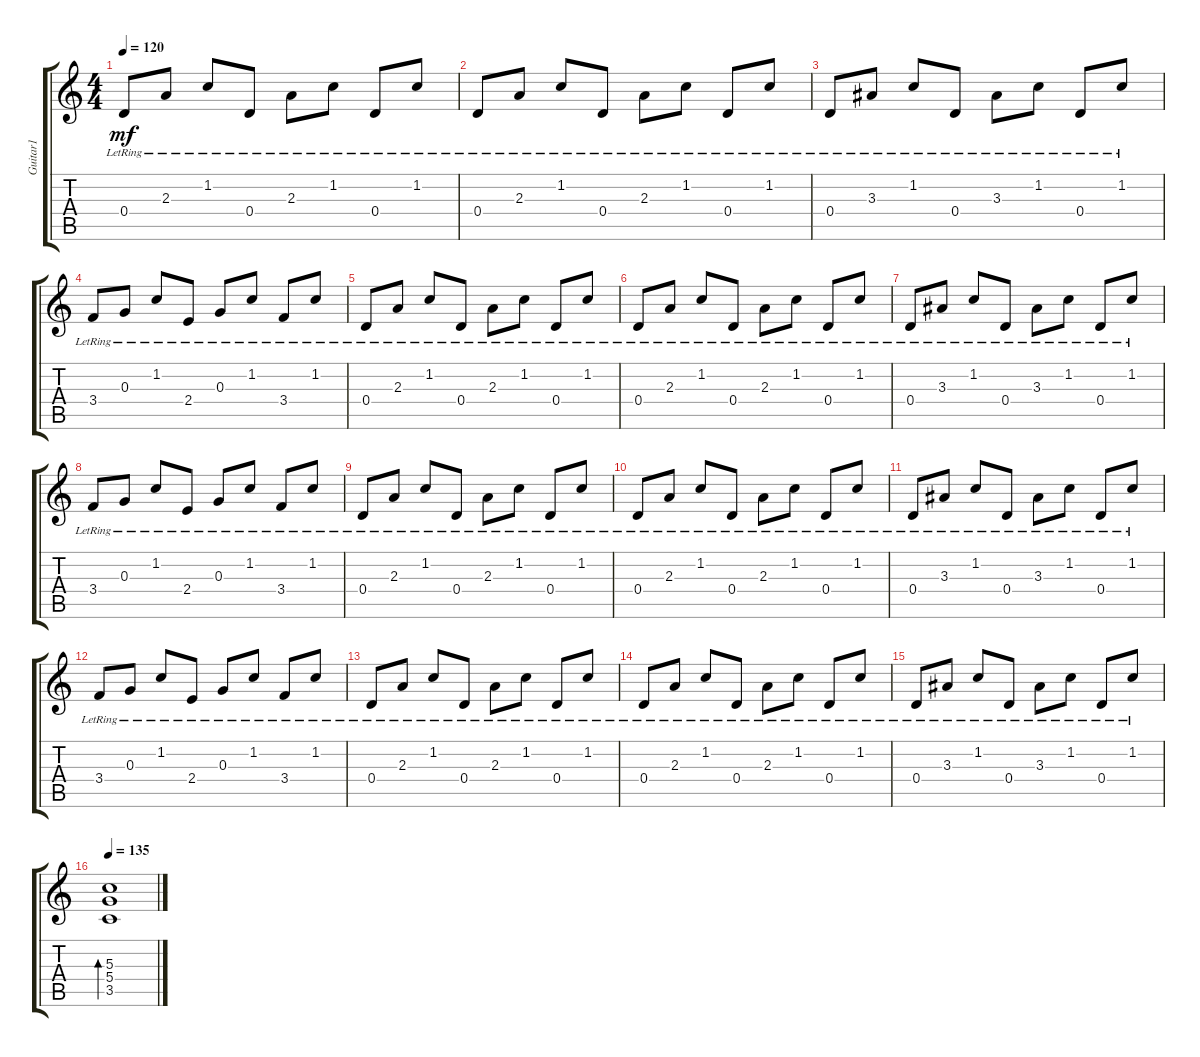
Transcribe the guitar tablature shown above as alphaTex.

\track ("Guitar1" "Guitar1") {instrument acousticguitarsteel}
\staff {score tabs}
\tuning (E4 B3 G3 D3 A2 E2) {hide}
\ts (4 4)
\tempo 120
\clef g2
\ks c
0.4{lr}.8{dy mf} 2.3{lr}.8 1.2{lr}.8 0.4{lr}.8 2.3{lr}.8 1.2{lr}.8 0.4{lr}.8 1.2{lr}.8 |
0.4{lr}.8 2.3{lr}.8 1.2{lr}.8 0.4{lr}.8 2.3{lr}.8 1.2{lr}.8 0.4{lr}.8 1.2{lr}.8 |
0.4{lr}.8 3.3{lr}.8 1.2{lr}.8 0.4{lr}.8 3.3{lr}.8 1.2{lr}.8 0.4{lr}.8 1.2{lr}.8 |
3.4{lr}.8 0.3{lr}.8 1.2{lr}.8 2.4{lr}.8 0.3{lr}.8 1.2{lr}.8 3.4{lr}.8 1.2{lr}.8 |
0.4{lr}.8 2.3{lr}.8 1.2{lr}.8 0.4{lr}.8 2.3{lr}.8 1.2{lr}.8 0.4{lr}.8 1.2{lr}.8 |
0.4{lr}.8 2.3{lr}.8 1.2{lr}.8 0.4{lr}.8 2.3{lr}.8 1.2{lr}.8 0.4{lr}.8 1.2{lr}.8 |
0.4{lr}.8 3.3{lr}.8 1.2{lr}.8 0.4{lr}.8 3.3{lr}.8 1.2{lr}.8 0.4{lr}.8 1.2{lr}.8 |
3.4{lr}.8 0.3{lr}.8 1.2{lr}.8 2.4{lr}.8 0.3{lr}.8 1.2{lr}.8 3.4{lr}.8 1.2{lr}.8 |
0.4{lr}.8 2.3{lr}.8 1.2{lr}.8 0.4{lr}.8 2.3{lr}.8 1.2{lr}.8 0.4{lr}.8 1.2{lr}.8 |
0.4{lr}.8 2.3{lr}.8 1.2{lr}.8 0.4{lr}.8 2.3{lr}.8 1.2{lr}.8 0.4{lr}.8 1.2{lr}.8 |
0.4{lr}.8 3.3{lr}.8 1.2{lr}.8 0.4{lr}.8 3.3{lr}.8 1.2{lr}.8 0.4{lr}.8 1.2{lr}.8 |
3.4{lr}.8 0.3{lr}.8 1.2{lr}.8 2.4{lr}.8 0.3{lr}.8 1.2{lr}.8 3.4{lr}.8 1.2{lr}.8 |
0.4{lr}.8 2.3{lr}.8 1.2{lr}.8 0.4{lr}.8 2.3{lr}.8 1.2{lr}.8 0.4{lr}.8 1.2{lr}.8 |
0.4{lr}.8 2.3{lr}.8 1.2{lr}.8 0.4{lr}.8 2.3{lr}.8 1.2{lr}.8 0.4{lr}.8 1.2{lr}.8 |
0.4{lr}.8 3.3{lr}.8 1.2{lr}.8 0.4{lr}.8 3.3{lr}.8 1.2{lr}.8 0.4{lr}.8 1.2{lr}.8 |
\tempo 135
(5.3 5.4 3.5).1{bd 120}
